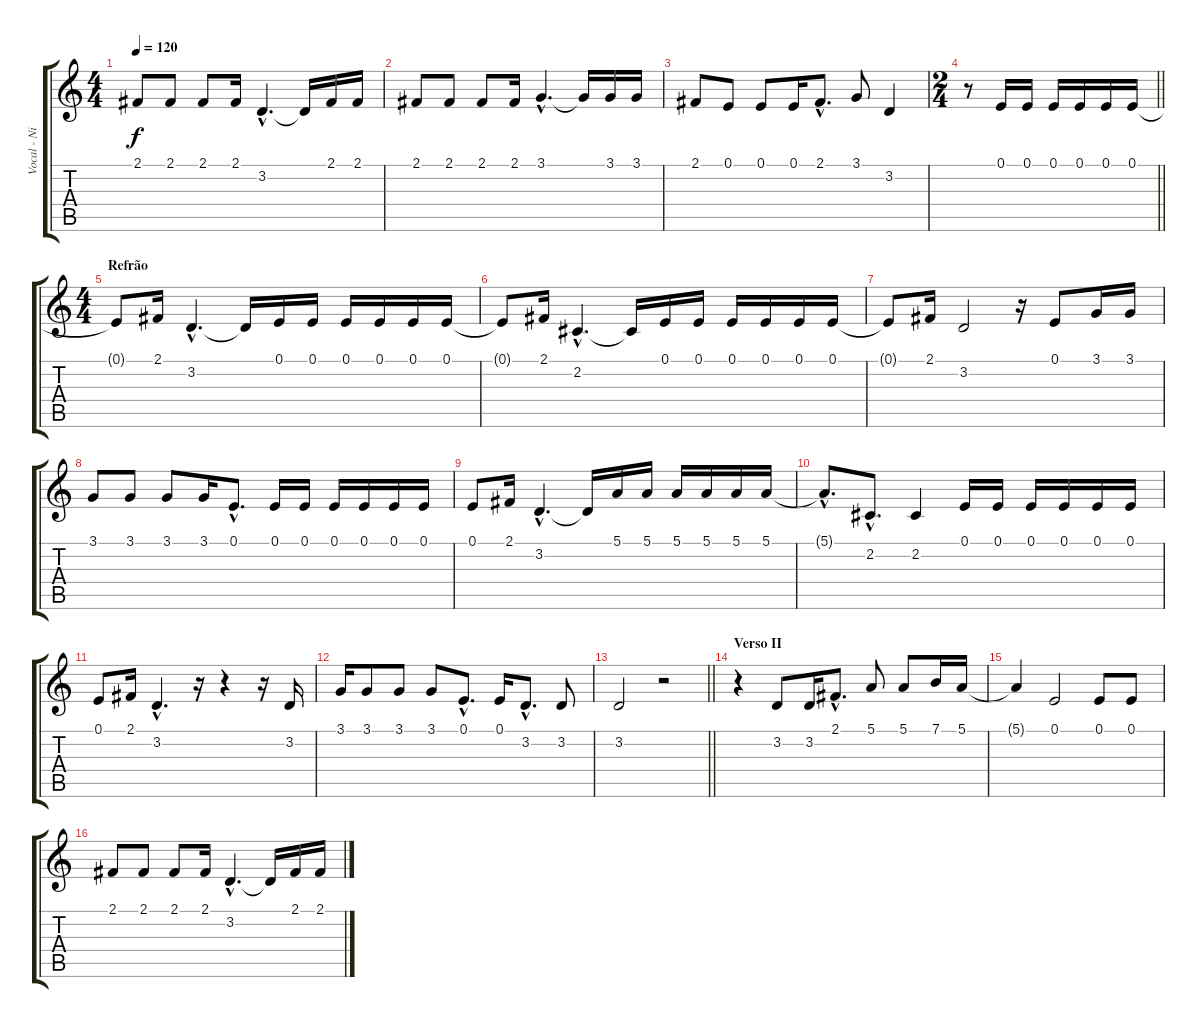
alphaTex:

\track ("Vocal - Nikola" "Vocal - Ni") {instrument flute}
\staff {score tabs}
\tuning (E4 B3 G3 D3 A2 E2) {hide}
\ts (4 4)
\tempo 120
\clef g2
\ks c
2.1.8{dy f} 2.1.8 2.1.8 2.1.16 3.2{hac}.4{d} 3.2{t}.16 2.1.16 2.1.16 |
2.1.8 2.1.8 2.1.8 2.1.16 3.1{hac}.4{d} 3.1{t}.16 3.1.16 3.1.16 |
2.1.8 0.1.8 0.1.8 0.1.16 2.1{hac}.8{d} 3.1.8 3.2.4 |
\ts (2 4)
\barLineRight lightlight
r.8 0.1.16 0.1.16 0.1.16 0.1.16 0.1.16 0.1.16 |
\ts (4 4)
\section ("" "Refrão")
0.1{t}.8 2.1.16 3.2{hac}.4{d} 3.2{t}.16 0.1.16 0.1.16 0.1.16 0.1.16 0.1.16 0.1.16 |
0.1{t}.8 2.1.16 2.2{hac}.4{d} 2.2{t}.16 0.1.16 0.1.16 0.1.16 0.1.16 0.1.16 0.1.16 |
0.1{t}.8 2.1.16 3.2.2 r.16 0.1.8 3.1.16 3.1.16 |
3.1.8 3.1.8 3.1.8 3.1.16 0.1{hac}.8{d} 0.1.16 0.1.16 0.1.16 0.1.16 0.1.16 0.1.16 |
0.1.8 2.1.16 3.2{hac}.4{d} 3.2{t}.16 5.1.16 5.1.16 5.1.16 5.1.16 5.1.16 5.1.16 |
5.1{hac t}.8{d} 2.2{hac}.8{d} 2.2.4 0.1.16 0.1.16 0.1.16 0.1.16 0.1.16 0.1.16 |
0.1.8 2.1.16 3.2{hac}.4{d} r.16 r.4 r.16 3.2.16 |
3.1.16 3.1.8 3.1.8 3.1.8 0.1{hac}.8{d} 0.1.16 3.2{hac}.8{d} 3.2.8 |
\barLineRight lightlight
3.2.2 r.2 |
\section ("" "Verso II")
r.4 3.2.8 3.2.16 2.1{hac}.8{d} 5.1.8 5.1.8 7.1.16 5.1.16 |
5.1{t}.4 0.1.2 0.1.8 0.1.8 |
2.1.8 2.1.8 2.1.8 2.1.16 3.2{hac}.4{d} 3.2{t}.16 2.1.16 2.1.16
